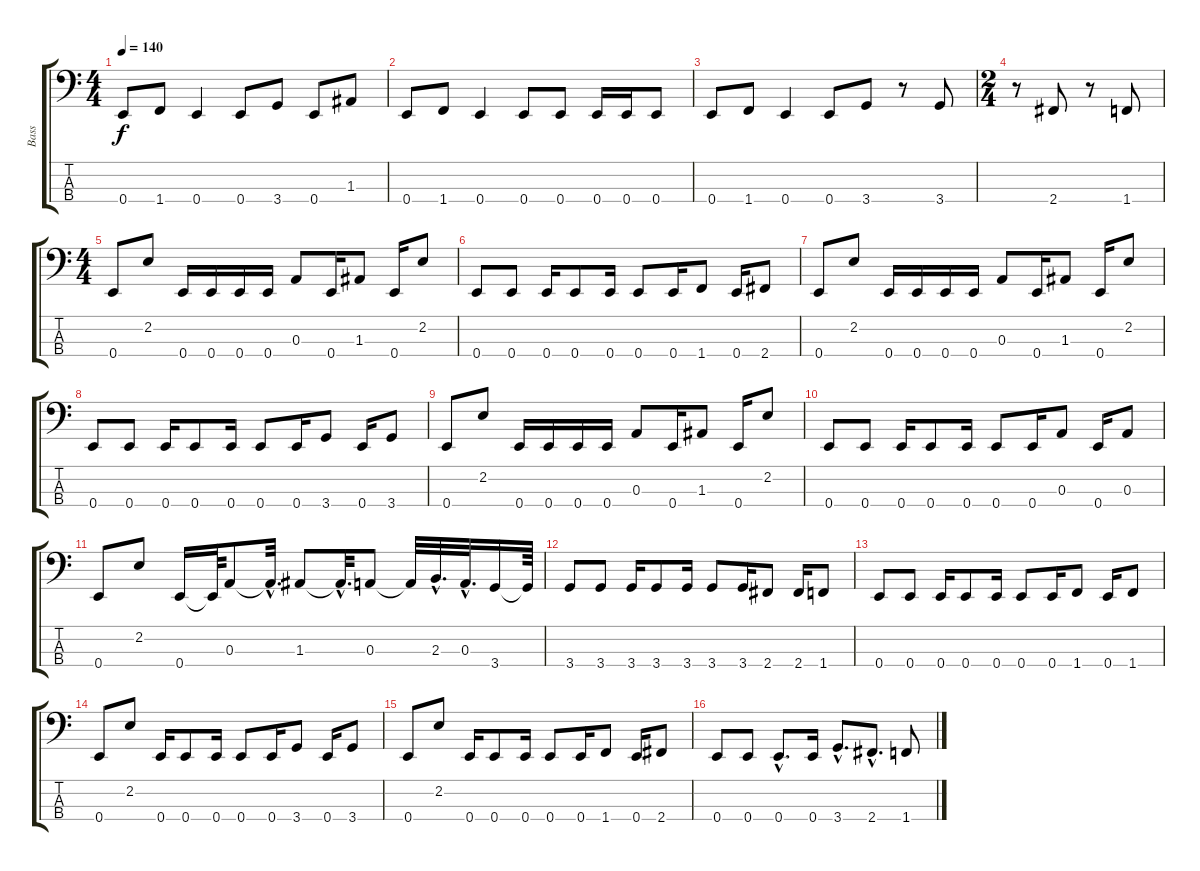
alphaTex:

\track ("Bass" "Bass") {instrument electricbasspick}
\staff {score tabs}
\tuning (G2 D2 A1 E1) {hide}
\ts (4 4)
\tempo 140
\clef f4
\ks c
0.4.8{dy f} 1.4.8 0.4.4 0.4.8 3.4.8 0.4.8 1.3.8 |
0.4.8 1.4.8 0.4.4 0.4.8 0.4.8 0.4.16 0.4.16 0.4.8 |
0.4.8 1.4.8 0.4.4 0.4.8 3.4.8 r.8 3.4.8 |
\ts (2 4)
r.8 2.4.8 r.8 1.4.8 |
\ts (4 4)
0.4.8 2.2.8 0.4.16 0.4.16 0.4.16 0.4.16 0.3.8 0.4.16 1.3.8 0.4.16 2.2.8 |
0.4.8 0.4.8 0.4.16 0.4.8 0.4.16 0.4.8 0.4.16 1.4.8 0.4.16 2.4.8 |
0.4.8 2.2.8 0.4.16 0.4.16 0.4.16 0.4.16 0.3.8 0.4.16 1.3.8 0.4.16 2.2.8 |
0.4.8 0.4.8 0.4.16 0.4.8 0.4.16 0.4.8 0.4.16 3.4.8 0.4.16 3.4.8 |
0.4.8 2.2.8 0.4.16 0.4.16 0.4.16 0.4.16 0.3.8 0.4.16 1.3.8 0.4.16 2.2.8 |
0.4.8 0.4.8 0.4.16 0.4.8 0.4.16 0.4.8 0.4.16 0.3.8 0.4.16 0.3.8 |
0.4.8 2.2.8 0.4.16 0.4{t}.64 0.3.8 0.3{hac t}.32{d} 1.3.8 1.3{hac t}.32{d} 0.3.8 0.3{t}.32 2.3{hac}.32{d} 0.3{hac}.32{d} 3.4.16 3.4{t}.64 |
3.4.8 3.4.8 3.4.16 3.4.8 3.4.16 3.4.8 3.4.16 2.4.8 2.4.16 1.4.8 |
0.4.8 0.4.8 0.4.16 0.4.8 0.4.16 0.4.8 0.4.16 1.4.8 0.4.16 1.4.8 |
0.4.8 2.2.8 0.4.16 0.4.8 0.4.16 0.4.8 0.4.16 3.4.8 0.4.16 3.4.8 |
0.4.8 2.2.8 0.4.16 0.4.8 0.4.16 0.4.8 0.4.16 1.4.8 0.4.16 2.4.8 |
0.4.8 0.4.8 0.4{hac}.8{d} 0.4.16 3.4{hac}.8{d} 2.4{hac}.8{d} 1.4.8
